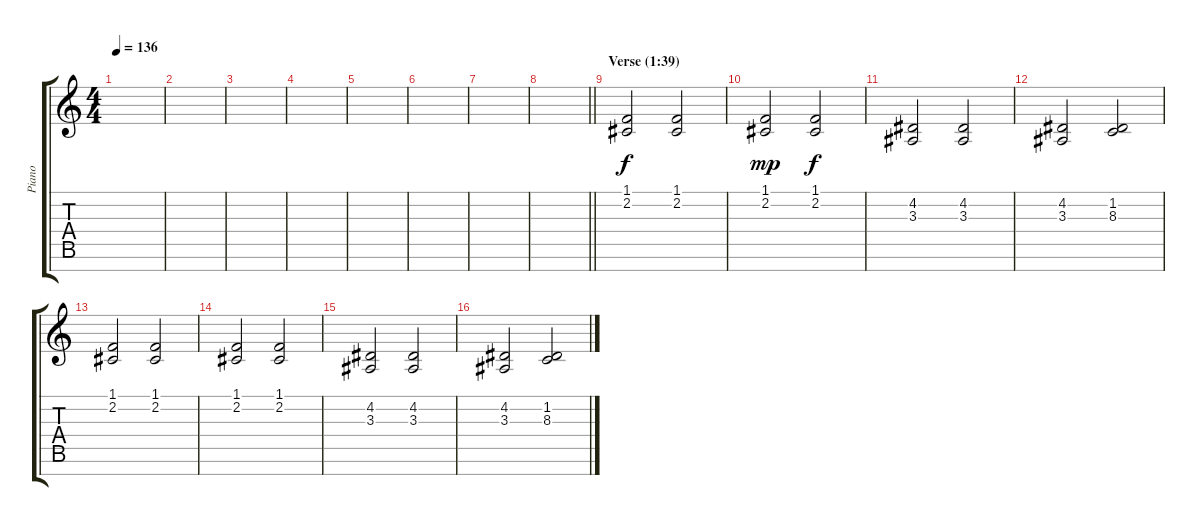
\track ("Piano" "Piano") {instrument acousticgrandpiano}
\staff {score tabs}
\tuning (E4 B3 G3 D3 A2 E2 B1) {hide}
\ts (4 4)
\tempo 136
\clef g2
\ks c
|
|
|
|
|
|
|
\barLineRight lightlight
|
\section ("" "Verse (1:39)")
(1.1 2.2).2 (1.1 2.2).2 |
(1.1 2.2).2{dy mp} (1.1 2.2).2{dy f} |
(4.2 3.3).2 (4.2 3.3).2 |
(4.2 3.3).2 (1.2 8.3).2 |
(1.1 2.2).2 (1.1 2.2).2 |
(1.1 2.2).2 (1.1 2.2).2 |
(4.2 3.3).2 (4.2 3.3).2 |
(4.2 3.3).2 (1.2 8.3).2
